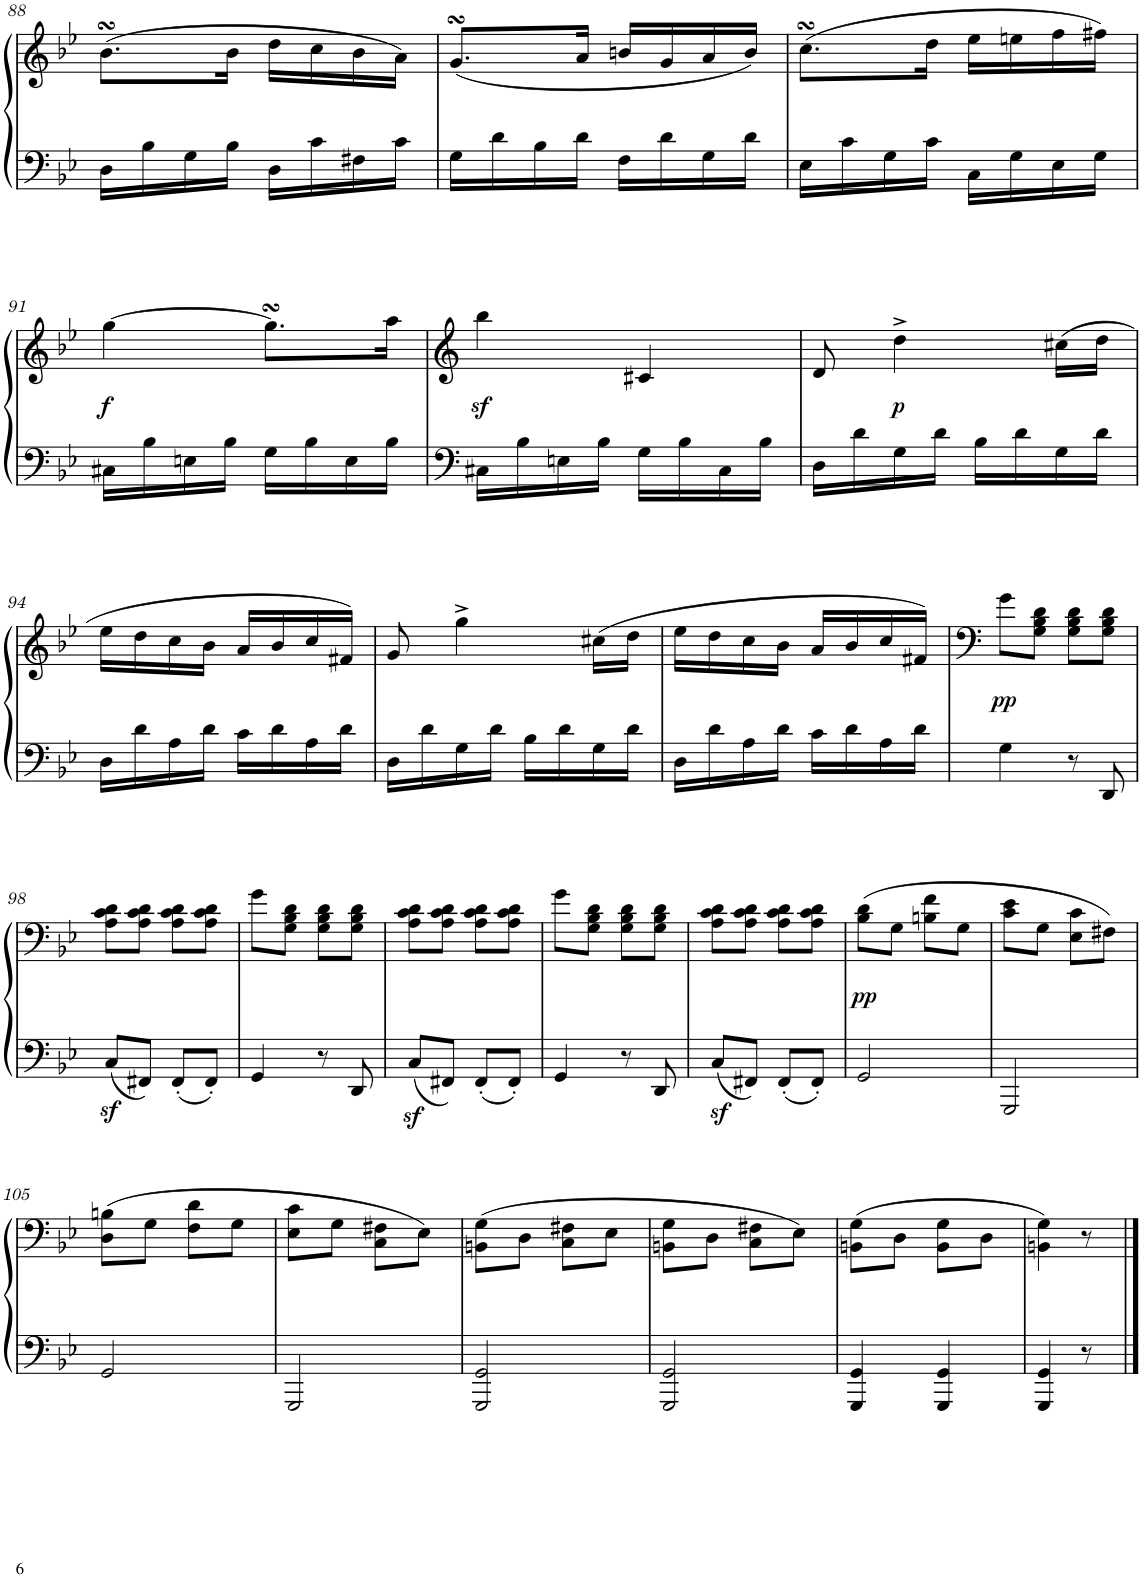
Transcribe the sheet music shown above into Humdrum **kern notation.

**kern	**kern	**dynam
*part1	*part1	*part1
*staff2	*staff1	*staff1/2
*I"Klavier linke Hand	*	*
!!LO:PB:g=z
*clefG2	*clefG2	*
*k[b-e-]	*k[b-e-]	*
*M2/4	*M2/4	*
=88	=88	=88
16D\LL	(8.b-sSSs\L	.
16B-\	.	.
16G\	.	.
16B-\JJ	16b-\Jk	.
16D\LL	16dd\LL	.
16c\	16cc\	.
16F#X\	16b-\	.
16c\JJ	16a\JJ)	.
=89	=89	=89
16G\LL	(8.gsSSS/L	.
16d\	.	.
16B-\	.	.
16d\JJ	16a/Jk	.
16F\LL	16bn/LL	.
16d\	16g/	.
16G\	16a/	.
16d\JJ	16b/JJ)	.
=90	=90	=90
16E-\LL	(8.ccsSSS\L	.
16c\	.	.
16G\	.	.
16c\JJ	16dd\Jk	.
16C\LL	16ee-\LL	.
16G\	16een\	.
16E-\	16ff\	.
16G\JJ	16ff#X\JJ)	.
!!LO:LB:g=z
=91	=91	=91
!	!	!LO:DY:b
16C#X\LL	[4gg\	f
16B-\	.	.
16En\	.	.
16B-\JJ	.	.
16G\LL	8.ggsSSS\L]	.
16B-\	.	.
16E\	.	.
16B-\JJ	16aa\Jk	.
=92	=92	=92
16C#X\LL	4bb-z<\	.
16B-\	.	.
16En\	.	.
16B-\JJ	.	.
16G\LL	4c#X/	.
16B-\	.	.
16C#\	.	.
16B-\JJ	.	.
=93	=93	=93
16D\LL	8d/	.
16d\	.	.
!	!	!LO:DY:b
16G\	4dd^\	p
16d\JJ	.	.
16B-\LL	.	.
16d\	.	.
16G\	(16cc#X\LL	.
16d\JJ	16dd\JJ	.
!!LO:LB:g=z
=94	=94	=94
16D\LL	16ee-\LL	.
16d\	16dd\	.
16A\	16cc\	.
16d\JJ	16b-\JJ	.
16c\LL	16a/LL	.
16d\	16b-/	.
16A\	16cc/	.
16d\JJ	16f#X/JJ)	.
=95	=95	=95
16D\LL	8g/	.
16d\	.	.
16G\	4gg^\	.
16d\JJ	.	.
16B-\LL	.	.
16d\	.	.
16G\	(16cc#X\LL	.
16d\JJ	16dd\JJ	.
=96	=96	=96
16D\LL	16ee-\LL	.
16d\	16dd\	.
16A\	16cc\	.
16d\JJ	16b-\JJ	.
16c\LL	16a/LL	.
16d\	16b-/	.
16A\	16cc/	.
16d\JJ	16f#X/JJ)	.
=97	=97	=97
!	!	!LO:DY:b
4G\	8g\L	pp
.	8G\ 8B-\ 8d\J	.
8r	8G\ 8B-\ 8d\L	.
8DD/	8G\ 8B-\ 8d\J	.
!!LO:LB:g=z
=98	=98	=98
8Cz</L	8A\ 8c\ 8d\L	.
8FF#X/J	8A\ 8c\ 8d\J	.
8FF#'/L	8A\ 8c\ 8d\L	.
8FF#'/J	8A\ 8c\ 8d\J	.
=99	=99	=99
4GG/	8g\L	.
.	8G\ 8B-\ 8d\J	.
8r	8G\ 8B-\ 8d\L	.
8DD/	8G\ 8B-\ 8d\J	.
=100	=100	=100
8Cz</L	8A\ 8c\ 8d\L	.
8FF#X/J	8A\ 8c\ 8d\J	.
8FF#'/L	8A\ 8c\ 8d\L	.
8FF#'/J	8A\ 8c\ 8d\J	.
=101	=101	=101
4GG/	8g\L	.
.	8G\ 8B-\ 8d\J	.
8r	8G\ 8B-\ 8d\L	.
8DD/	8G\ 8B-\ 8d\J	.
=102	=102	=102
8Cz</L	8A\ 8c\ 8d\L	.
8FF#X/J	8A\ 8c\ 8d\J	.
8FF#'/L	8A\ 8c\ 8d\L	.
8FF#'/J	8A\ 8c\ 8d\J	.
=103	=103	=103
!	!	!LO:DY:b
2GG/	(8B-\ 8d\L	pp
.	8G\J	.
.	8Bn\ 8f\L	.
.	8G\J	.
=104	=104	=104
2GGG/	8c\ 8e-\L	.
.	8G\J	.
.	8E-\ 8c\L	.
.	8F#X\J)	.
!!LO:LB:g=z
=105	=105	=105
2GG/	(8D\ 8Bn\L	.
.	8G\J	.
.	8F\ 8d\L	.
.	8G\J	.
=106	=106	=106
2GGG/	8E-\ 8c\L	.
.	8G\J	.
.	8C\ 8F#X\L	.
.	8E-\J)	.
=107	=107	=107
2GGG/ 2GG/	(8BBn\ 8G\L	.
.	8D\J	.
.	8C\ 8F#X\L	.
.	8E-\J	.
=108	=108	=108
2GGG/ 2GG/	8BBn\ 8G\L	.
.	8D\J	.
.	8C\ 8F#X\L	.
.	8E-\J)	.
=109	=109	=109
4GGG/ 4GG/	(8BBn\ 8G\L	.
.	8D\J	.
4GGG/ 4GG/	8BB\ 8G\L	.
.	8D\J	.
=110	=110	=110
4GGG/ 4GG/	4BBn\ 4G\)	.
8r	8r	.
==	==	==
*-	*-	*-
